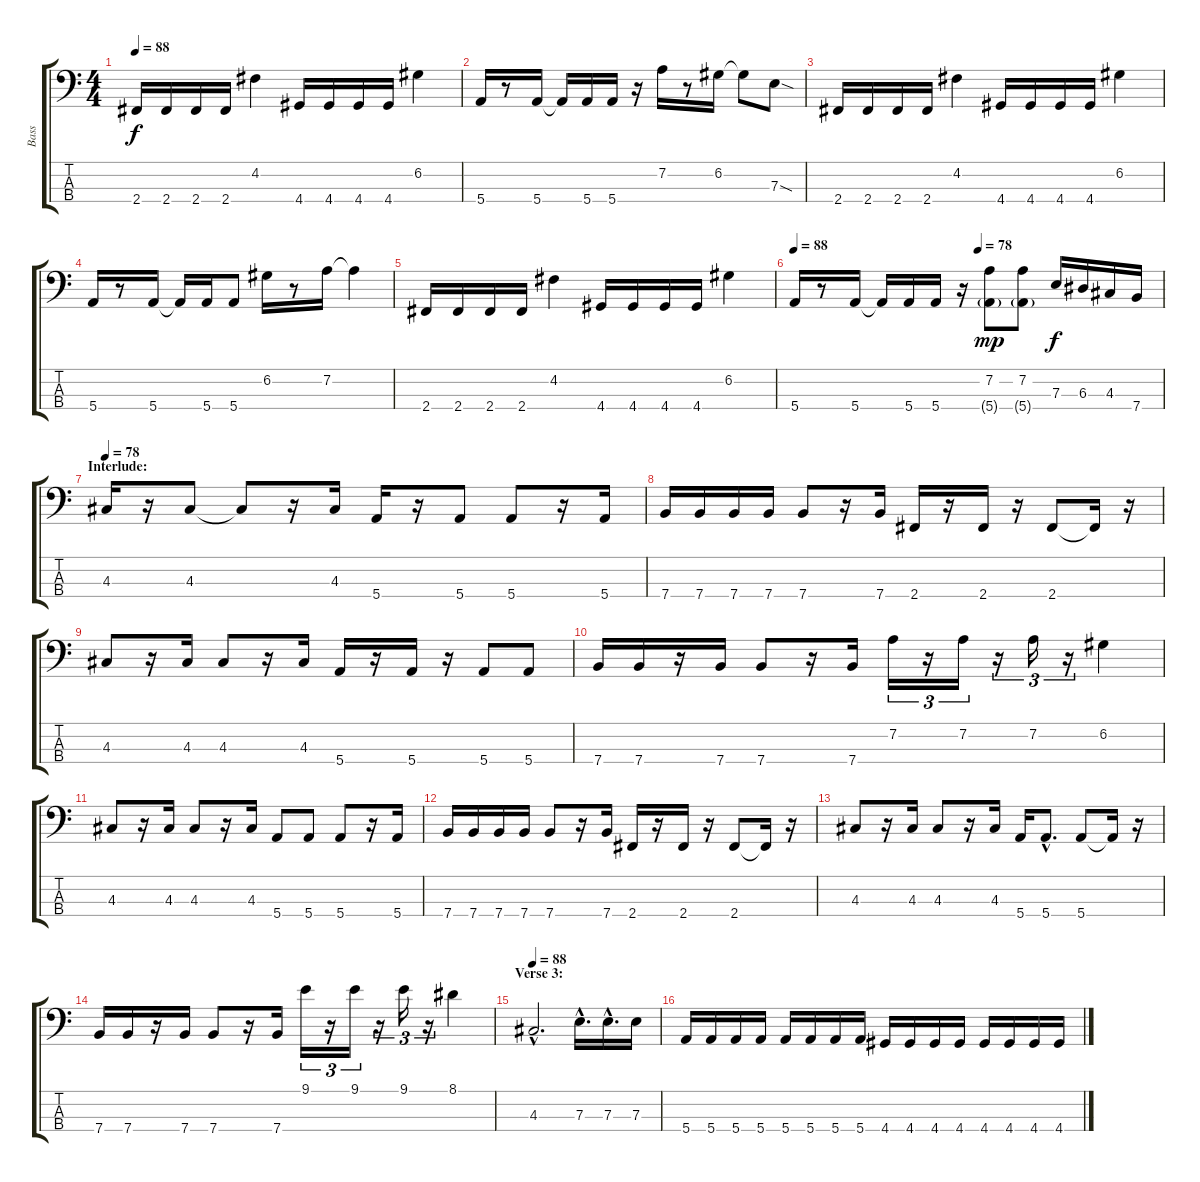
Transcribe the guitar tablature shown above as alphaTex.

\track ("Bass" "Bass") {instrument electricbasspick}
\staff {score tabs}
\tuning (G2 D2 A1 E1) {hide}
\ts (4 4)
\tempo 88
\clef f4
\ks c
2.4.16{dy f} 2.4.16 2.4.16 2.4.16 4.2.4 4.4.16 4.4.16 4.4.16 4.4.16 6.2.4 |
5.4.16 r.8 5.4.16 5.4{t}.16 5.4.16 5.4.16 r.16 7.2.16 r.8 6.2.16 6.2{t}.8 7.3{sod}.8 |
2.4.16 2.4.16 2.4.16 2.4.16 4.2.4 4.4.16 4.4.16 4.4.16 4.4.16 6.2.4 |
5.4.16 r.8 5.4.16 5.4{t}.16 5.4.16 5.4.8 6.2.16 r.8 7.2.16 7.2{t}.4 |
2.4.16 2.4.16 2.4.16 2.4.16 4.2.4 4.4.16 4.4.16 4.4.16 4.4.16 6.2.4 |
\tempo 88
\tempo (78 0.5)
5.4.16 r.8 5.4.16 5.4{t}.16 5.4.16 5.4.16 r.16 (7.2 5.4{g}).8{dy mp} (7.2 5.4{g}).8 7.3.16{dy f} 6.3.16 4.3.16 7.4.16 |
\section ("" "Interlude:")
\tempo 78
4.3.16 r.16 4.3.8 4.3{t}.8 r.16 4.3.16 5.4.16 r.16 5.4.8 5.4.8 r.16 5.4.16 |
7.4.16 7.4.16 7.4.16 7.4.16 7.4.8 r.16 7.4.16 2.4.16 r.16 2.4.16 r.16 2.4.8 2.4{t}.16 r.16 |
4.3.8 r.16 4.3.16 4.3.8 r.16 4.3.16 5.4.16 r.16 5.4.16 r.16 5.4.8 5.4.8 |
7.4.16 7.4.16 r.16 7.4.16 7.4.8 r.16 7.4.16 7.2.16{tu (3 2)} r.16{tu (3 2)} 7.2.16{tu (3 2)} r.16{tu (3 2)} 7.2.16{tu (3 2)} r.16{tu (3 2)} 6.2.4 |
4.3.8 r.16 4.3.16 4.3.8 r.16 4.3.16 5.4.8 5.4.8 5.4.8 r.16 5.4.16 |
7.4.16 7.4.16 7.4.16 7.4.16 7.4.8 r.16 7.4.16 2.4.16 r.16 2.4.16 r.16 2.4.8 2.4{t}.16 r.16 |
4.3.8 r.16 4.3.16 4.3.8 r.16 4.3.16 5.4.16 5.4{hac}.8{d} 5.4.8 5.4{t}.16 r.16 |
7.4.16 7.4.16 r.16 7.4.16 7.4.8 r.16 7.4.16 9.1.16{tu (3 2)} r.16{tu (3 2)} 9.1.16{tu (3 2)} r.16{tu (3 2)} 9.1.16{tu (3 2)} r.16{tu (3 2)} 8.1.4 |
\section ("" "Verse 3:")
\tempo 88
4.3{hac}.2{d} 7.3{hac}.16{d} 7.3{hac}.16{d} 7.3.16 |
5.4.16 5.4.16 5.4.16 5.4.16 5.4.16 5.4.16 5.4.16 5.4.16 4.4.16 4.4.16 4.4.16 4.4.16 4.4.16 4.4.16 4.4.16 4.4.16
